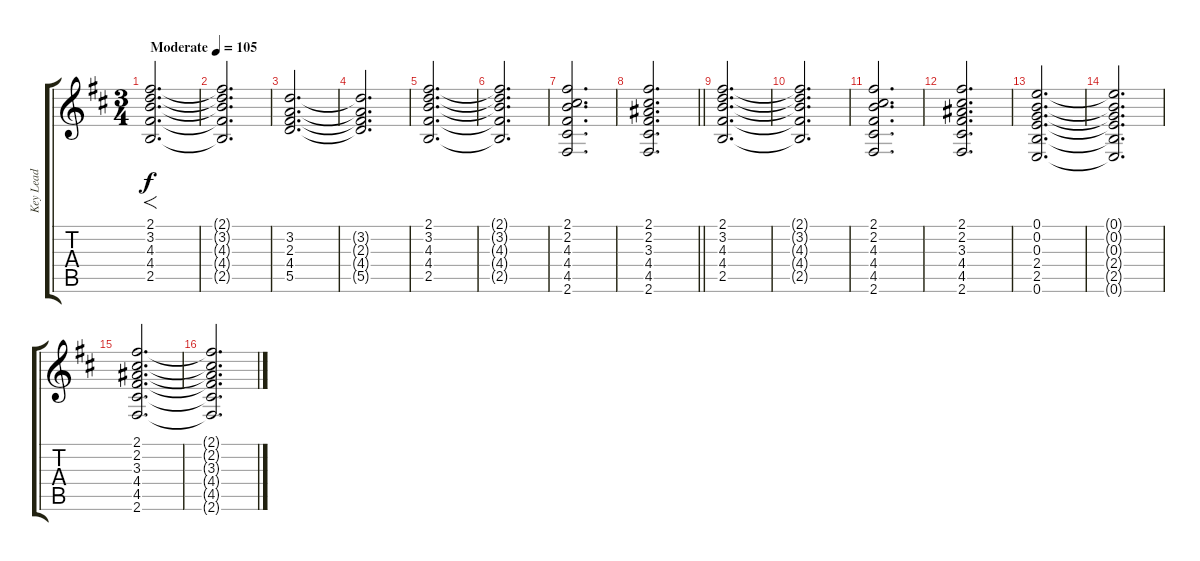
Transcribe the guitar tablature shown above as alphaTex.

\track ("Key Lead" "Key Lead") {instrument vibraphone}
\staff {score tabs}
\tuning (E5 B4 G4 D4 A3 E3) {hide}
\ts (3 4)
\section ("" "")
\tempo (105 "Moderate")
\clef g2
\ks bminor
(2.1 3.2 4.3 4.4 2.5).2{f d dy f instrument vibraphone} |
(2.1{t} 3.2{t} 4.3{t} 4.4{t} 2.5{t}).2{d} |
(3.2 2.3 4.4 5.5).2{d} |
(3.2{t} 2.3{t} 4.4{t} 5.5{t}).2{d} |
(2.1 3.2 4.3 4.4 2.5).2{d} |
(2.1{t} 3.2{t} 4.3{t} 4.4{t} 2.5{t}).2{d} |
(2.1 2.2 4.3 4.4 4.5 2.6).2{d} |
\barLineRight lightlight
(2.1 2.2 3.3 4.4 4.5 2.6).2{d} |
\section ("" "")
(2.1 3.2 4.3 4.4 2.5).2{d} |
(2.1{t} 3.2{t} 4.3{t} 4.4{t} 2.5{t}).2{d} |
(2.1 2.2 4.3 4.4 4.5 2.6).2{d} |
(2.1 2.2 3.3 4.4 4.5 2.6).2{d} |
(0.1 0.2 0.3 2.4 2.5 0.6).2{d} |
(0.1{t} 0.2{t} 0.3{t} 2.4{t} 2.5{t} 0.6{t}).2{d} |
(2.1 2.2 3.3 4.4 4.5 2.6).2{d} |
(2.1{t} 2.2{t} 3.3{t} 4.4{t} 4.5{t} 2.6{t}).2{d}
